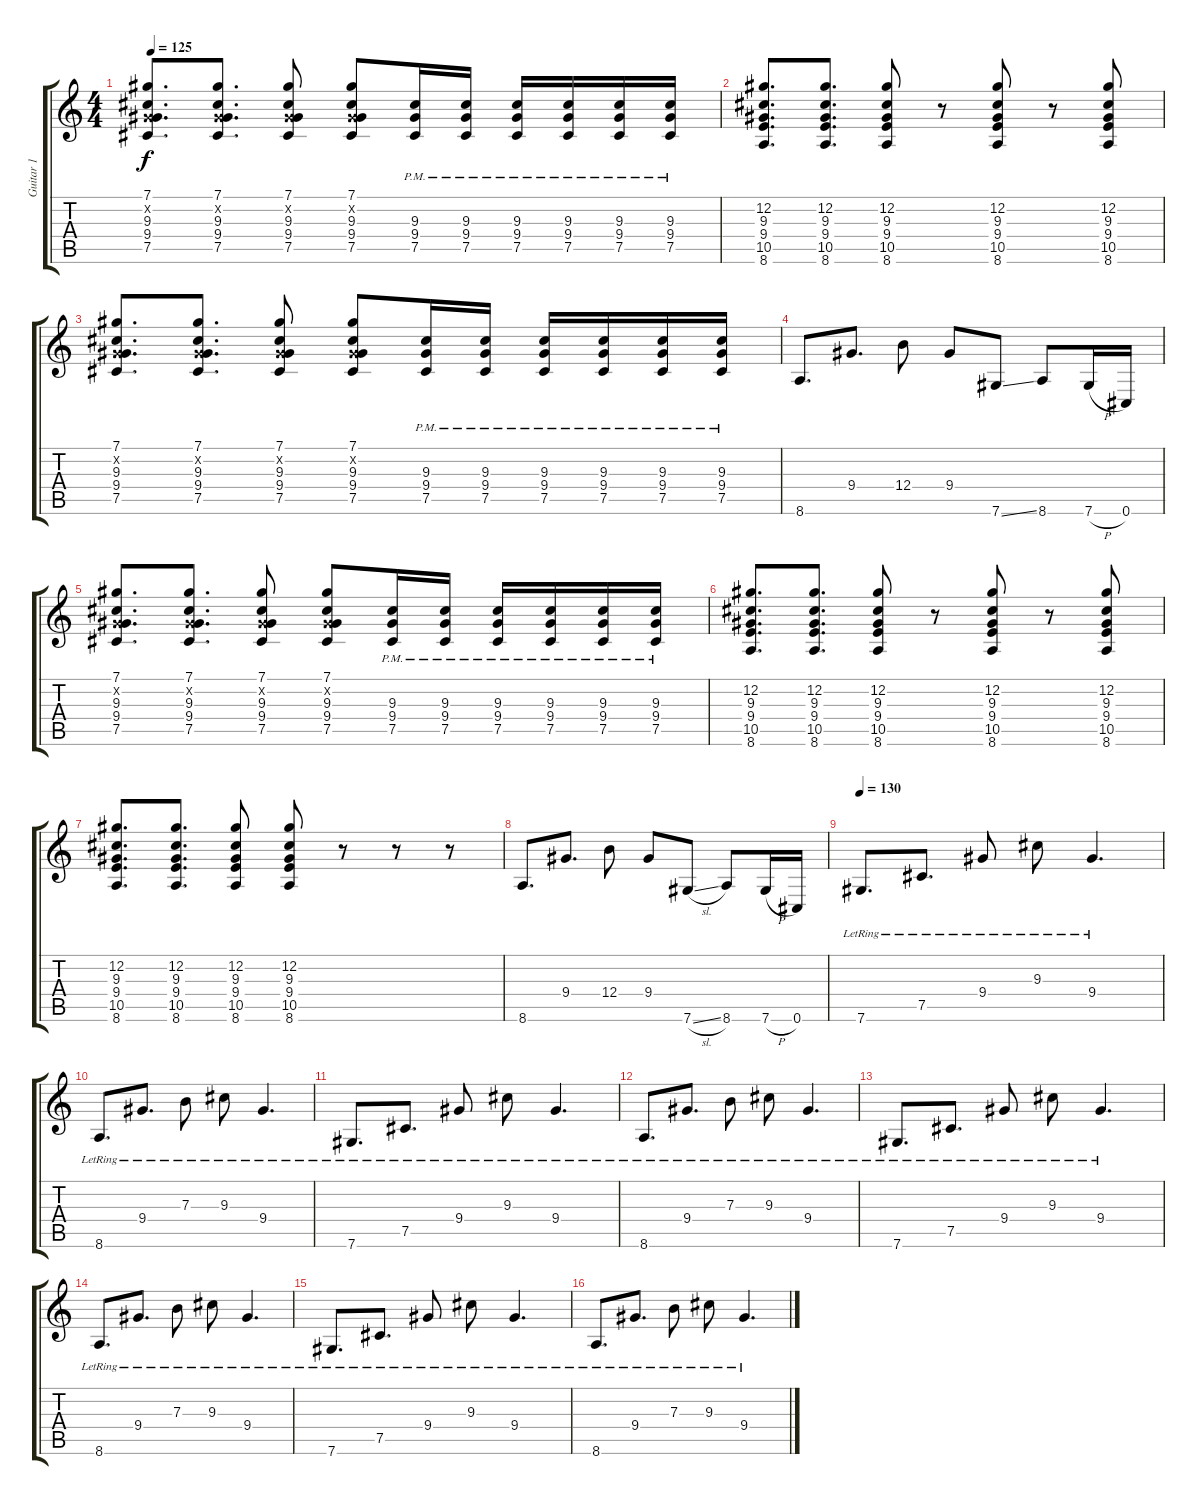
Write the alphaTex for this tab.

\track ("Guitar 1" "Guitar 1") {instrument electricguitarjazz}
\staff {score tabs}
\tuning (Db4 Ab3 E3 B2 Gb2 Db2) {hide}
\ts (4 4)
\tempo 125
\clef g2
\ks c
(7.1 0.2{x} 9.3 9.4 7.5).8{d dy f} (7.1 0.2{x} 9.3 9.4 7.5).8{d} (7.1 0.2{x} 9.3 9.4 7.5).8 (7.1 0.2{x} 9.3 9.4 7.5).8 (9.3{pm} 9.4{pm} 7.5{pm}).16 (9.3{pm} 9.4{pm} 7.5{pm}).16 (9.3{pm} 9.4{pm} 7.5{pm}).16 (9.3{pm} 9.4{pm} 7.5{pm}).16 (9.3{pm} 9.4{pm} 7.5{pm}).16 (9.3{pm} 9.4{pm} 7.5{pm}).16 |
(12.2 9.3 9.4 10.5 8.6).8{d} (12.2 9.3 9.4 10.5 8.6).8{d} (12.2 9.3 9.4 10.5 8.6).8 r.8 (12.2 9.3 9.4 10.5 8.6).8 r.8 (12.2 9.3 9.4 10.5 8.6).8 |
(7.1 0.2{x} 9.3 9.4 7.5).8{d} (7.1 0.2{x} 9.3 9.4 7.5).8{d} (7.1 0.2{x} 9.3 9.4 7.5).8 (7.1 0.2{x} 9.3 9.4 7.5).8 (9.3{pm} 9.4{pm} 7.5{pm}).16 (9.3{pm} 9.4{pm} 7.5{pm}).16 (9.3{pm} 9.4{pm} 7.5{pm}).16 (9.3{pm} 9.4{pm} 7.5{pm}).16 (9.3{pm} 9.4{pm} 7.5{pm}).16 (9.3{pm} 9.4{pm} 7.5{pm}).16 |
8.6.8{d} 9.4.8{d} 12.4.8 9.4.8 7.6{ss}.8 8.6.8 7.6{h}.16 0.6.16 |
(7.1 0.2{x} 9.3 9.4 7.5).8{d} (7.1 0.2{x} 9.3 9.4 7.5).8{d} (7.1 0.2{x} 9.3 9.4 7.5).8 (7.1 0.2{x} 9.3 9.4 7.5).8 (9.3{pm} 9.4{pm} 7.5{pm}).16 (9.3{pm} 9.4{pm} 7.5{pm}).16 (9.3{pm} 9.4{pm} 7.5{pm}).16 (9.3{pm} 9.4{pm} 7.5{pm}).16 (9.3{pm} 9.4{pm} 7.5{pm}).16 (9.3{pm} 9.4{pm} 7.5{pm}).16 |
(12.2 9.3 9.4 10.5 8.6).8{d} (12.2 9.3 9.4 10.5 8.6).8{d} (12.2 9.3 9.4 10.5 8.6).8 r.8 (12.2 9.3 9.4 10.5 8.6).8 r.8 (12.2 9.3 9.4 10.5 8.6).8 |
(12.2 9.3 9.4 10.5 8.6).8{d} (12.2 9.3 9.4 10.5 8.6).8{d} (12.2 9.3 9.4 10.5 8.6).8 (12.2 9.3 9.4 10.5 8.6).8 r.8 r.8 r.8 |
8.6.8{d} 9.4.8{d} 12.4.8 9.4.8 7.6{sl}.8 8.6.8 7.6{h}.16 0.6.16 |
\tempo 130
7.6{lr}.8{d instrument electricguitarjazz} 7.5{lr}.8{d} 9.4{lr}.8 9.3{lr}.8 9.4{lr}.4{d} |
8.6{lr}.8{d} 9.4{lr}.8{d} 7.3{lr}.8 9.3{lr}.8 9.4{lr}.4{d} |
7.6{lr}.8{d} 7.5{lr}.8{d} 9.4{lr}.8 9.3{lr}.8 9.4{lr}.4{d} |
8.6{lr}.8{d} 9.4{lr}.8{d} 7.3{lr}.8 9.3{lr}.8 9.4{lr}.4{d} |
7.6{lr}.8{d} 7.5{lr}.8{d} 9.4{lr}.8 9.3{lr}.8 9.4{lr}.4{d} |
8.6{lr}.8{d} 9.4{lr}.8{d} 7.3{lr}.8 9.3{lr}.8 9.4{lr}.4{d} |
7.6{lr}.8{d} 7.5{lr}.8{d} 9.4{lr}.8 9.3{lr}.8 9.4{lr}.4{d} |
8.6{lr}.8{d} 9.4{lr}.8{d} 7.3{lr}.8 9.3{lr}.8 9.4{lr}.4{d}
